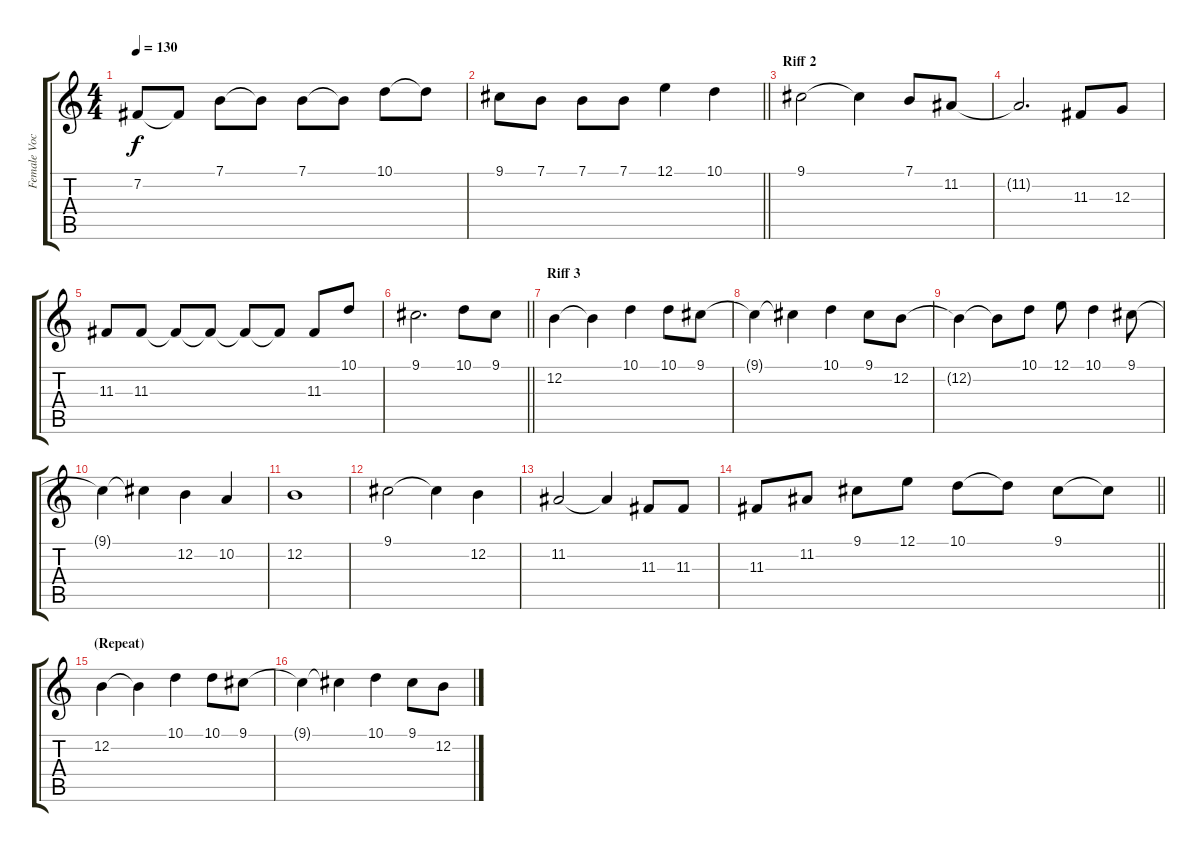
\track ("Female Vocals" "Female Voc") {instrument lead6voice}
\staff {score tabs}
\tuning (E4 B3 G3 D3 A2 E2) {hide}
\ts (4 4)
\tempo 130
\clef g2
\ks c
7.2{t}.8{dy f} 7.2{t}.8 7.1.8 7.1{t}.8 7.1.8 7.1{t}.8 10.1.8 10.1{t}.8 |
\barLineRight lightlight
9.1.8 7.1.8 7.1.8 7.1.8 12.1.4 10.1.4 |
\section ("" "Riff 2")
9.1.2 9.1{t}.4 7.1.8 11.2.8 |
11.2{t}.2{d} 11.3.8 12.3.8 |
11.3.8 11.3.8 11.3{t}.8 11.3{t}.8 11.3{t}.8 11.3{t}.8 11.3.8 10.1.8 |
\barLineRight lightlight
9.1.2{d} 10.1.8 9.1.8 |
\section ("" "Riff 3")
12.2.4 12.2{t}.4 10.1.4 10.1.8 9.1.8 |
9.1{t}.4 9.1{t}.4 10.1.4 9.1.8 12.2.8 |
12.2{t}.4 12.2{t}.8 10.1.8 12.1.8 10.1.4 9.1.8 |
9.1{t}.4 9.1{t}.4 12.2.4 10.2.4 |
12.2.1 |
9.1.2 9.1{t}.4 12.2.4 |
11.2.2 11.2{t}.4 11.3.8 11.3.8 |
\barLineRight lightlight
11.3.8 11.2.8 9.1.8 12.1.8 10.1.8 10.1{t}.8 9.1.8 9.1{t}.8 |
\section ("" "(Repeat)")
12.2.4 12.2{t}.4 10.1.4 10.1.8 9.1.8 |
9.1{t}.4 9.1{t}.4 10.1.4 9.1.8 12.2.8
